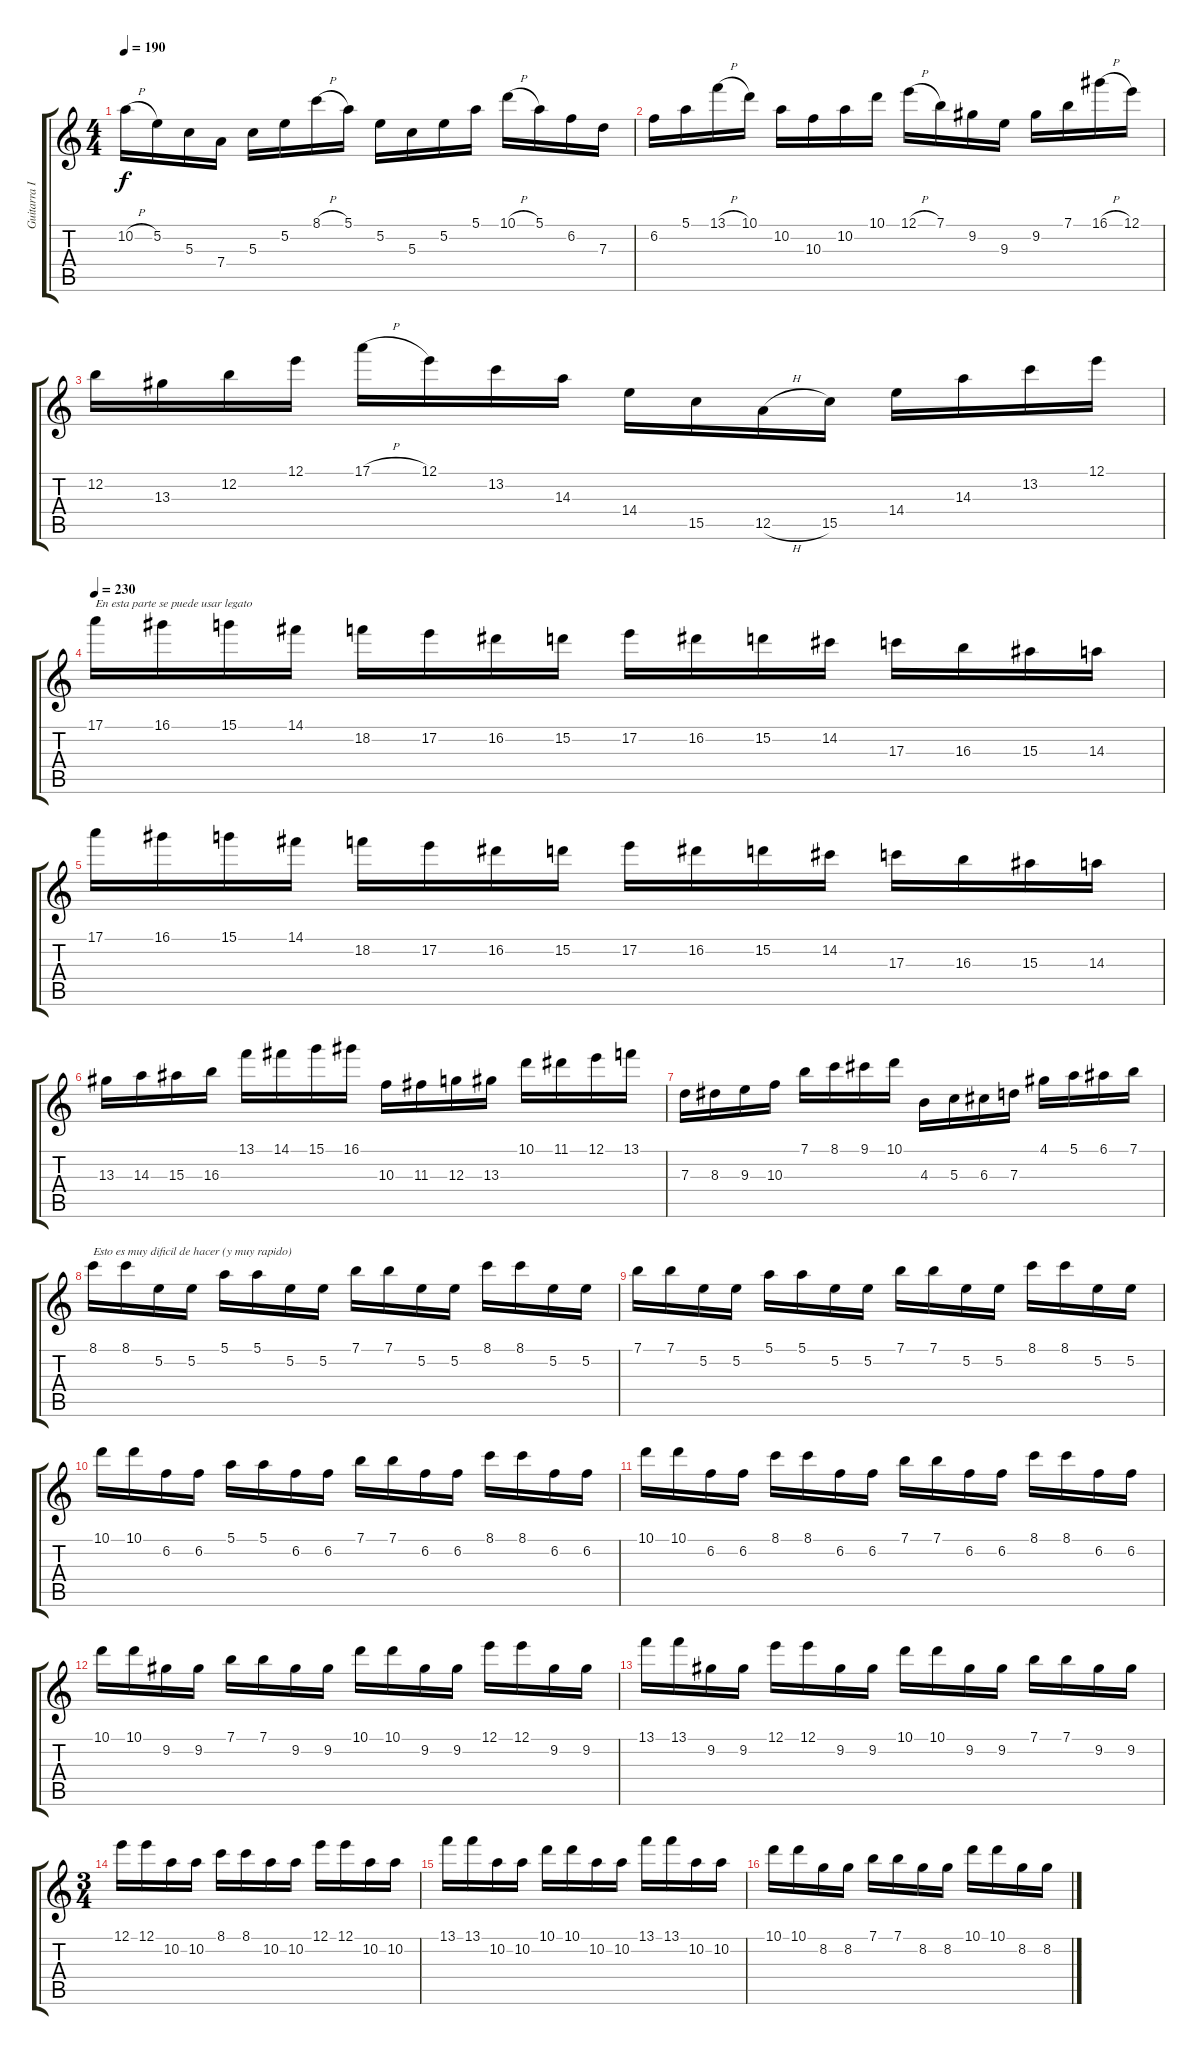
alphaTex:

\track ("Guitarra II (Lead y Solos)" "Guitarra I") {instrument overdrivenguitar}
\staff {score tabs}
\tuning (E4 B3 G3 D3 A2 E2) {hide}
\ts (4 4)
\tempo 190
\clef g2
\ks c
10.2{h}.16{dy f} 5.2.16 5.3.16 7.4.16 5.3.16 5.2.16 8.1{h}.16 5.1.16 5.2.16 5.3.16 5.2.16 5.1.16 10.1{h}.16 5.1.16 6.2.16 7.3.16 |
6.2.16 5.1.16 13.1{h}.16 10.1.16 10.2.16 10.3.16 10.2.16 10.1.16 12.1{h}.16 7.1.16 9.2.16 9.3.16 9.2.16 7.1.16 16.1{h}.16 12.1.16 |
12.2.16 13.3.16 12.2.16 12.1.16 17.1{h}.16 12.1.16 13.2.16 14.3.16 14.4.16 15.5.16 12.5{h}.16 15.5.16 14.4.16 14.3.16 13.2.16 12.1.16 |
\tempo 230
17.1.16{txt "En esta parte se puede usar legato"} 16.1.16 15.1.16 14.1.16 18.2.16 17.2.16 16.2.16 15.2.16 17.2.16 16.2.16 15.2.16 14.2.16 17.3.16 16.3.16 15.3.16 14.3.16 |
17.1.16 16.1.16 15.1.16 14.1.16 18.2.16 17.2.16 16.2.16 15.2.16 17.2.16 16.2.16 15.2.16 14.2.16 17.3.16 16.3.16 15.3.16 14.3.16 |
13.3.16 14.3.16 15.3.16 16.3.16 13.1.16 14.1.16 15.1.16 16.1.16 10.3.16 11.3.16 12.3.16 13.3.16 10.1.16 11.1.16 12.1.16 13.1.16 |
7.3.16 8.3.16 9.3.16 10.3.16 7.1.16 8.1.16 9.1.16 10.1.16 4.3.16 5.3.16 6.3.16 7.3.16 4.1.16 5.1.16 6.1.16 7.1.16 |
8.1.16{txt "Esto es muy dificil de hacer (y muy rapido)"} 8.1.16 5.2.16 5.2.16 5.1.16 5.1.16 5.2.16 5.2.16 7.1.16 7.1.16 5.2.16 5.2.16 8.1.16 8.1.16 5.2.16 5.2.16 |
7.1.16 7.1.16 5.2.16 5.2.16 5.1.16 5.1.16 5.2.16 5.2.16 7.1.16 7.1.16 5.2.16 5.2.16 8.1.16 8.1.16 5.2.16 5.2.16 |
10.1.16 10.1.16 6.2.16 6.2.16 5.1.16 5.1.16 6.2.16 6.2.16 7.1.16 7.1.16 6.2.16 6.2.16 8.1.16 8.1.16 6.2.16 6.2.16 |
10.1.16 10.1.16 6.2.16 6.2.16 8.1.16 8.1.16 6.2.16 6.2.16 7.1.16 7.1.16 6.2.16 6.2.16 8.1.16 8.1.16 6.2.16 6.2.16 |
10.1.16 10.1.16 9.2.16 9.2.16 7.1.16 7.1.16 9.2.16 9.2.16 10.1.16 10.1.16 9.2.16 9.2.16 12.1.16 12.1.16 9.2.16 9.2.16 |
13.1.16 13.1.16 9.2.16 9.2.16 12.1.16 12.1.16 9.2.16 9.2.16 10.1.16 10.1.16 9.2.16 9.2.16 7.1.16 7.1.16 9.2.16 9.2.16 |
\ts (3 4)
12.1.16 12.1.16 10.2.16 10.2.16 8.1.16 8.1.16 10.2.16 10.2.16 12.1.16 12.1.16 10.2.16 10.2.16 |
13.1.16 13.1.16 10.2.16 10.2.16 10.1.16 10.1.16 10.2.16 10.2.16 13.1.16 13.1.16 10.2.16 10.2.16 |
10.1.16 10.1.16 8.2.16 8.2.16 7.1.16 7.1.16 8.2.16 8.2.16 10.1.16 10.1.16 8.2.16 8.2.16
